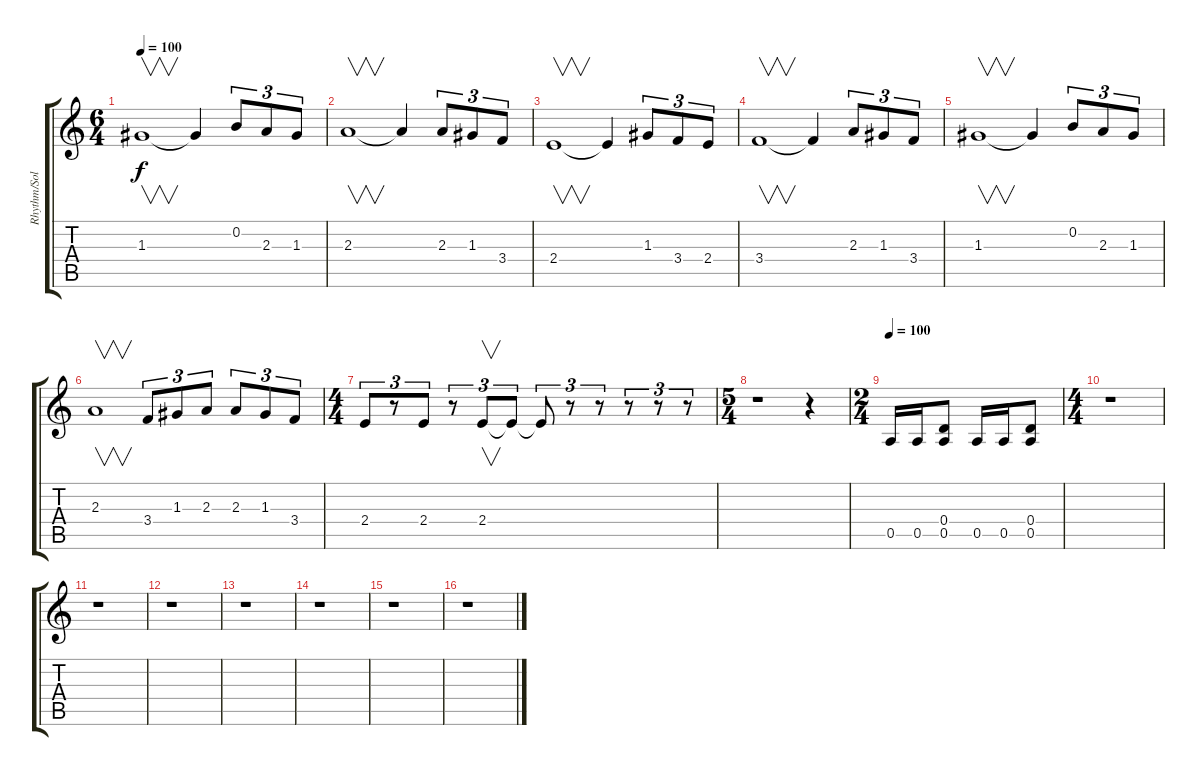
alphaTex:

\track ("Rhythm/Solo" "Rhythm/Sol") {instrument distortionguitar}
\staff {score tabs}
\tuning (E4 B3 G3 D3 A2 E2) {hide}
\ts (6 4)
\tempo 100
\clef g2
\ks c
1.3.1{v dy f instrument guitarharmonics} 1.3{t}.4 0.2.8{tu (3 2) instrument overdrivenguitar} 2.3.8{tu (3 2)} 1.3.8{tu (3 2)} |
2.3.1{v instrument overdrivenguitar} 2.3{t}.4 2.3.8{tu (3 2) instrument guitarharmonics} 1.3.8{tu (3 2) instrument overdrivenguitar} 3.4.8{tu (3 2)} |
2.4.1{v instrument overdrivenguitar} 2.4{t}.4 1.3.8{tu (3 2) instrument guitarharmonics} 3.4.8{tu (3 2) instrument overdrivenguitar} 2.4.8{tu (3 2)} |
3.4.1{v instrument overdrivenguitar} 3.4{t}.4 2.3.8{tu (3 2) instrument guitarharmonics} 1.3.8{tu (3 2) instrument overdrivenguitar} 3.4.8{tu (3 2)} |
1.3.1{v instrument guitarharmonics} 1.3{t}.4 0.2.8{tu (3 2) instrument overdrivenguitar} 2.3.8{tu (3 2)} 1.3.8{tu (3 2)} |
2.3.1{v} 3.4.8{tu (3 2)} 1.3.8{tu (3 2)} 2.3.8{tu (3 2)} 2.3.8{tu (3 2)} 1.3.8{tu (3 2)} 3.4.8{tu (3 2)} |
\ts (4 4)
2.4.8{tu (3 2)} r.8{tu (3 2)} 2.4.8{tu (3 2)} r.8{tu (3 2)} 2.4.8{v tu (3 2) instrument guitarharmonics} 2.4{t}.8{tu (3 2)} 2.4{t}.8{tu (3 2)} r.8{tu (3 2)} r.8{tu (3 2)} r.8{tu (3 2)} r.8{tu (3 2)} r.8{tu (3 2)} |
\ts (5 4)
r.1 r.4 |
\ts (2 4)
\tempo 100
0.5.16{volume 13 instrument distortionguitar} 0.5.16 (0.4 0.5).8 0.5.16 0.5.16 (0.4 0.5).8 |
\ts (4 4)
r.1{instrument distortionguitar} |
r.1 |
r.1 |
r.1 |
r.1 |
r.1 |
r.1
